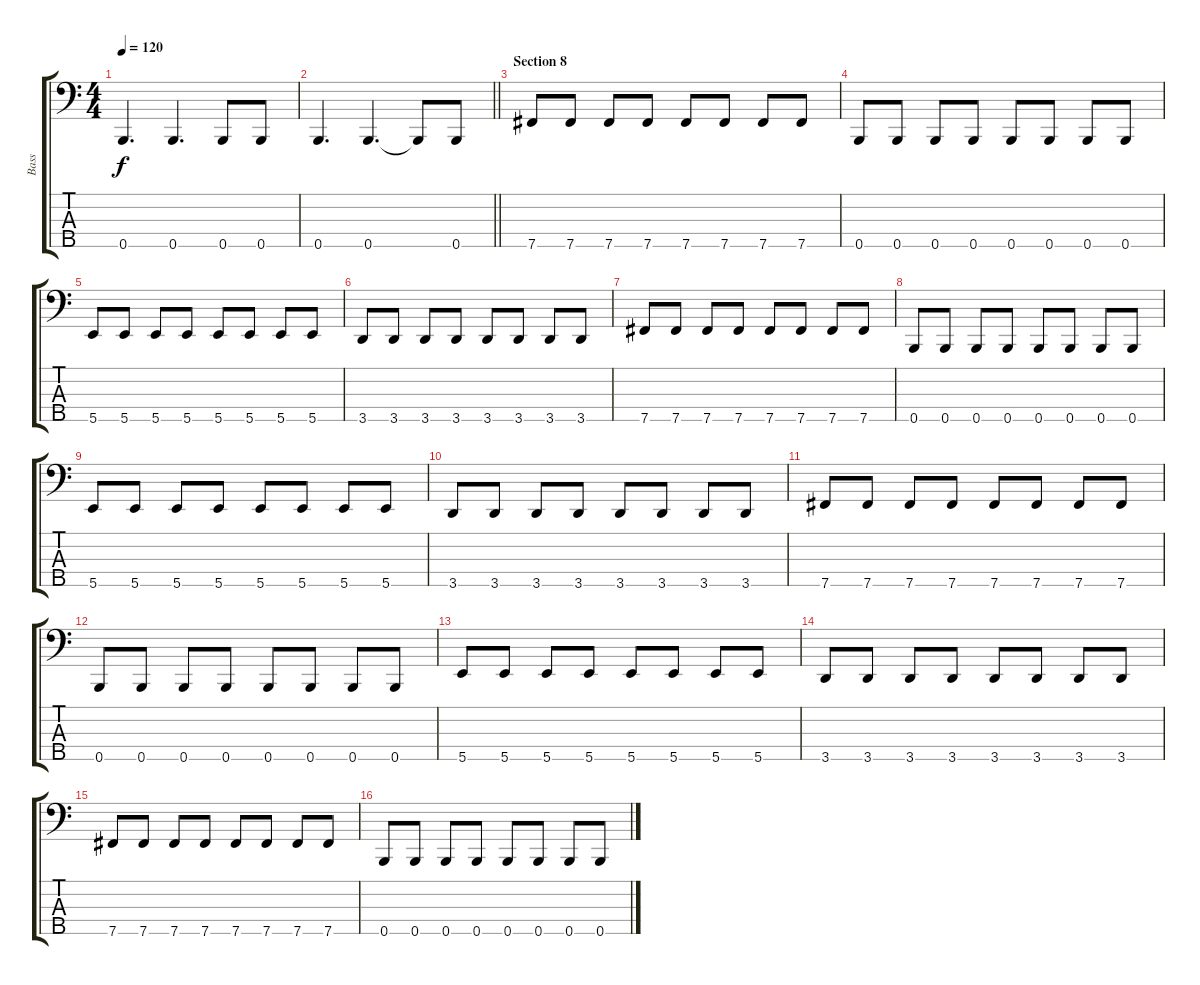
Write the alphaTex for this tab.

\track ("Bass" "Bass") {instrument electricbassfinger}
\staff {score tabs}
\tuning (G2 D2 A1 E1 B0) {hide}
\ts (4 4)
\tempo 120
\clef f4
\ks c
0.5.4{d dy f} 0.5.4{d} 0.5.8 0.5.8 |
\barLineRight lightlight
0.5.4{d} 0.5.4{d} 0.5{t}.8 0.5.8 |
\section ("" "Section 8")
7.5.8 7.5.8 7.5.8 7.5.8 7.5.8 7.5.8 7.5.8 7.5.8 |
0.5.8 0.5.8 0.5.8 0.5.8 0.5.8 0.5.8 0.5.8 0.5.8 |
5.5.8 5.5.8 5.5.8 5.5.8 5.5.8 5.5.8 5.5.8 5.5.8 |
3.5.8 3.5.8 3.5.8 3.5.8 3.5.8 3.5.8 3.5.8 3.5.8 |
7.5.8 7.5.8 7.5.8 7.5.8 7.5.8 7.5.8 7.5.8 7.5.8 |
0.5.8 0.5.8 0.5.8 0.5.8 0.5.8 0.5.8 0.5.8 0.5.8 |
5.5.8 5.5.8 5.5.8 5.5.8 5.5.8 5.5.8 5.5.8 5.5.8 |
3.5.8 3.5.8 3.5.8 3.5.8 3.5.8 3.5.8 3.5.8 3.5.8 |
7.5.8 7.5.8 7.5.8 7.5.8 7.5.8 7.5.8 7.5.8 7.5.8 |
0.5.8 0.5.8 0.5.8 0.5.8 0.5.8 0.5.8 0.5.8 0.5.8 |
5.5.8 5.5.8 5.5.8 5.5.8 5.5.8 5.5.8 5.5.8 5.5.8 |
3.5.8 3.5.8 3.5.8 3.5.8 3.5.8 3.5.8 3.5.8 3.5.8 |
7.5.8 7.5.8 7.5.8 7.5.8 7.5.8 7.5.8 7.5.8 7.5.8 |
0.5.8 0.5.8 0.5.8 0.5.8 0.5.8 0.5.8 0.5.8 0.5.8
